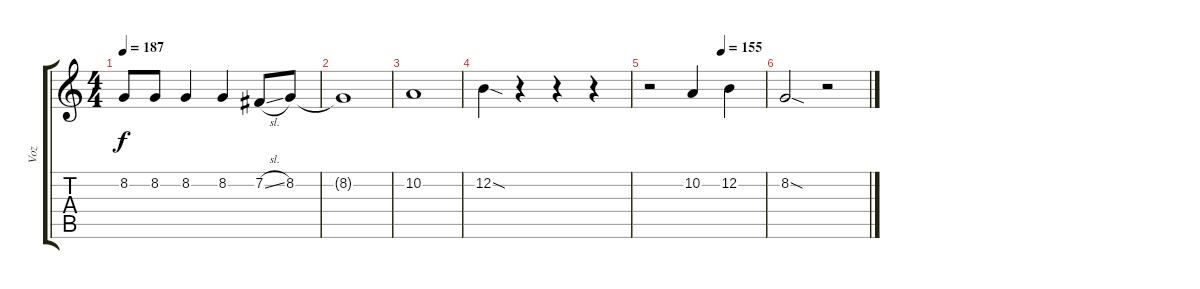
\track ("Voz" "Voz") {instrument clarinet}
\staff {score tabs}
\tuning (E4 B3 G3 D3 A2 E2) {hide}
\ts (4 4)
\tempo 187
\clef g2
\ks c
8.2.8{dy f} 8.2.8 8.2.4 8.2.4 7.2{sl}.8 8.2.8 |
8.2{t}.1 |
10.2.1 |
12.2{sod}.4 r.4 r.4 r.4 |
\tempo (155 0.625)
r.2 10.2.4 12.2.4 |
8.2{sod}.2 r.2
